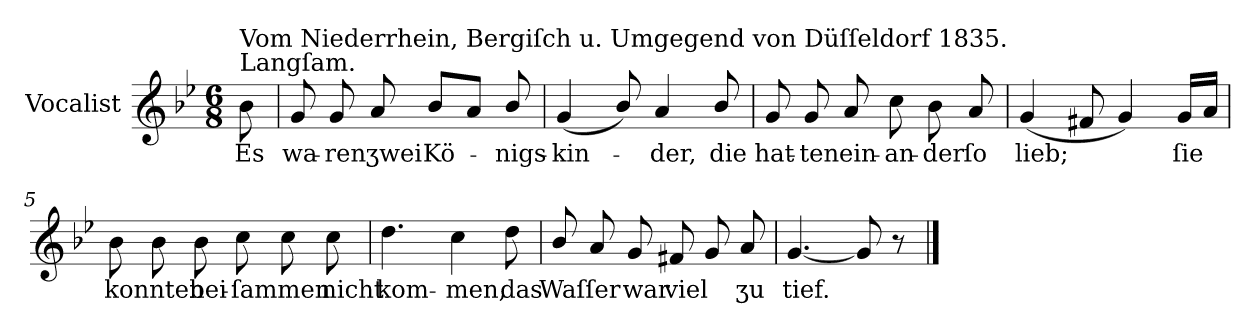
**kern	**text
*part1	*part1
*staff1	*staff1
*I"Vocalist	*
*k[b-e-]	*
*g:	*
*M6/8	*
=	=
!LO:TX:a:t=Langſam.	!
!LO:TX:a:t=Vom Niederrhein, Bergiſch u. Umgegend von Düſſeldorf 1835.	!
8b-	Es
=1	=1
8g	wa-
8g	-ren
8a	ʒwei
8b-L	Kö-
8aJ	.
8b-/	-nigs-
=2	=2
(4g	-kin-
8b-/)	.
4a	-der,
8b-/	die
=3	=3
8g	hat-
8g	-ten
8a	ein-
8cc	-an-
8b-	-der
8a	ſo
=4	=4
(4g	lieb;
8f#X	.
4g)	.
16gLL	ſie
16aJJ	.
=5	=5
8b-	konnten
8b-	.
8b-	bei-
8cc	-ſammen
8cc	.
8cc	nicht
=6	=6
4.dd	kom-
4cc	-men,
8dd	das
=7	=7
8b-/	Waſſer
8a	.
8g	war
8f#X	viel
8g	.
8a	ʒu
=8	=8
[4.g	tief.
8g]	.
8r	.
==	==
*-	*-
